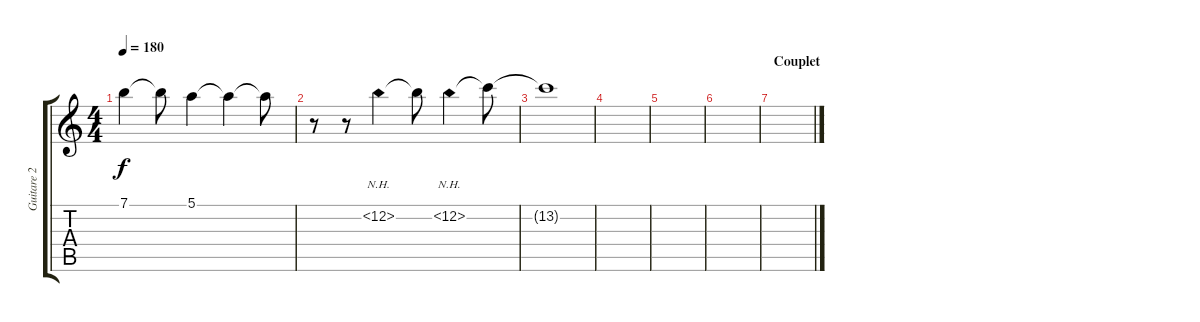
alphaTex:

\track ("Guitare 2" "Guitare 2") {instrument electricguitarjazz}
\staff {score tabs}
\tuning (E4 B3 G3 D3 A2 E2) {hide}
\ts (4 4)
\tempo 180
\clef g2
\ks c
7.1.4{dy f} 7.1{t}.8 5.1.4 5.1{t}.4 5.1{t}.8 |
r.8 r.8 12.2{nh}.4 12.2{t}.8 13.2{nh}.4 13.2{t}.8 |
13.2{t}.1 |
|
|
|
\section ("" "Couplet")
